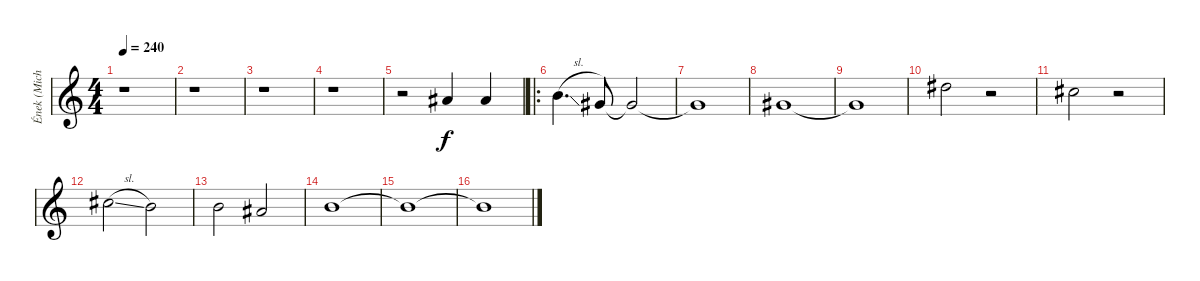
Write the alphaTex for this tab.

\track ("Ének (Michael Vescera)" "Ének (Mich") {instrument tenorsax}
\staff {score}
\tuning (E4 B3 G3 D3 A2 E2) {hide}
\ts (4 4)
\tempo 240
\clef g2
\ks c
r.1{dy f} |
r.1 |
r.1 |
r.1 |
r.2 6.1.4 6.1.4 |
\ro
7.1{sl}.4{d} 4.1.8 4.1{t}.2 |
4.1{t}.1 |
4.1.1 |
4.1{t}.1 |
11.1.2 r.2 |
9.1.2 r.2 |
9.1{sl}.2 7.1.2 |
7.1.2 6.1.2 |
7.1.1 |
7.1{t}.1 |
7.1{t}.1
